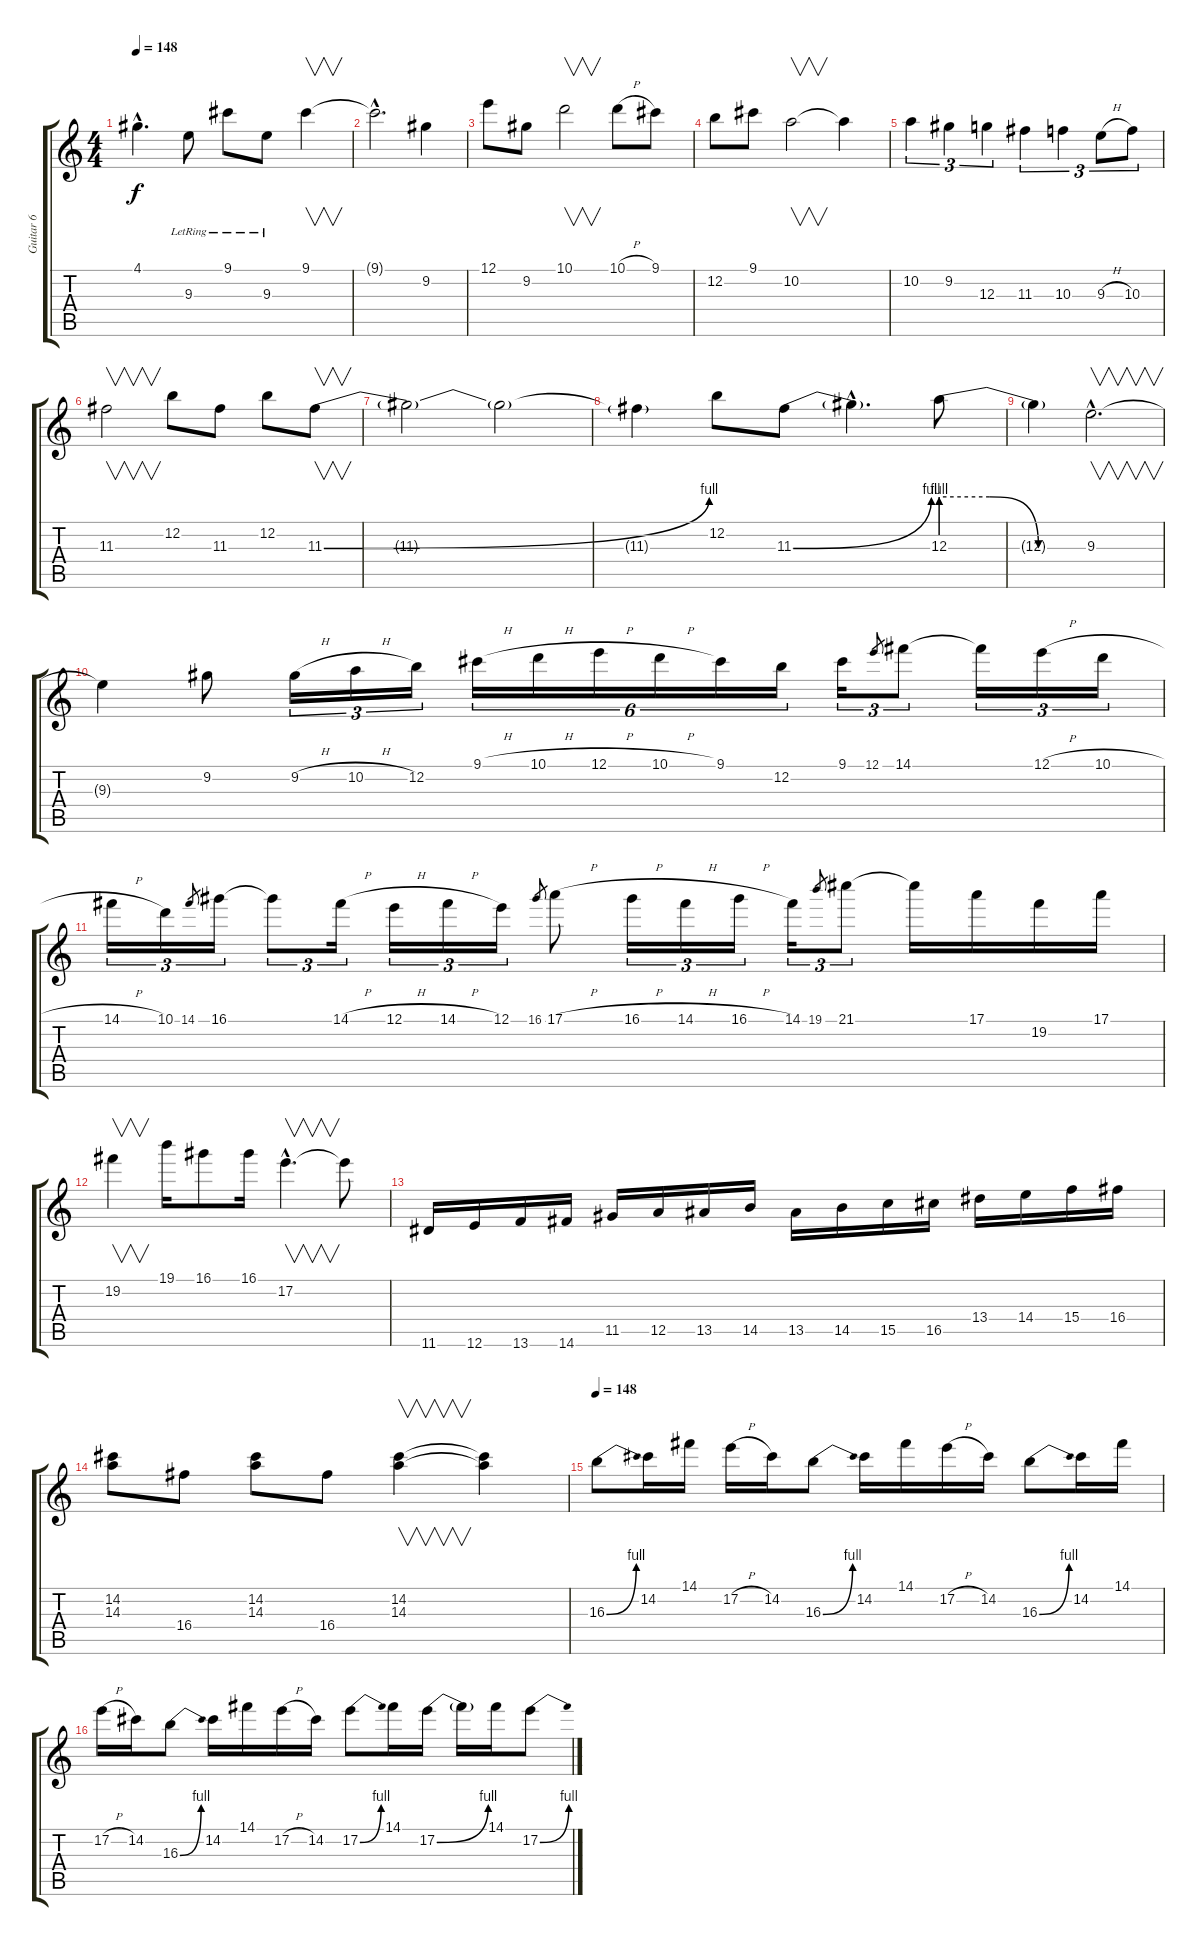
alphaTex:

\track ("Guitar 6" "Guitar 6") {instrument distortionguitar}
\staff {score tabs}
\tuning (E4 B3 G3 D3 A2 E2) {hide}
\ts (4 4)
\tempo 148
\clef g2
\ks c
4.1{hac t}.4{d dy f} 9.3{lr}.8 9.1{lr}.8 9.3{lr}.8 9.1.4{v} |
9.1{hac t}.2{d} 9.2.4 |
12.1.8 9.2.8 10.1.2{v} 10.1{h}.8 9.1.8 |
12.2.8 9.1.8 10.2.2{v} 10.2{t}.4 |
10.2.4{tu (3 2)} 9.2.4{tu (3 2)} 12.3.4{tu (3 2)} 11.3.4{tu (3 2)} 10.3.4{tu (3 2)} 9.3{h}.8{tu (3 2)} 10.3.8{tu (3 2)} |
11.3.2{v} 12.2.8 11.3.8 12.2.8 11.3{be (bend 0 0 60 4)}.8{v} |
11.3{t}.2 11.3{t}.2 |
11.3{t}.4 12.2.8 11.3{be (bend 0 0 60 4)}.8 11.3{hac t}.4{d} 12.3{be (custom 0 4 20 4 40 0 60 0)}.8 |
12.3{t}.4 9.3{hac}.2{v d} |
9.3{t}.4 9.2.8 9.2{h}.16{tu (3 2)} 10.2{h}.16{tu (3 2)} 12.2.16{tu (3 2)} 9.1{h}.16{tu (6 4)} 10.1{h}.16{tu (6 4)} 12.1{h}.16{tu (6 4)} 10.1{h}.16{tu (6 4)} 9.1.16{tu (6 4)} 12.2.16{tu (6 4)} 9.1.16{tu (3 2)} 12.1.8{gr} 14.1.8{tu (3 2)} 14.1{t}.16{tu (3 2)} 12.1{h}.16{tu (3 2)} 10.1{h}.16{tu (3 2)} |
14.1{h}.16{tu (3 2)} 10.1.16{tu (3 2)} 14.1.8{gr} 16.1.16{tu (3 2)} 16.1{t}.8{tu (3 2)} 14.1{h}.16{tu (3 2)} 12.1{h}.16{tu (3 2)} 14.1{h}.16{tu (3 2)} 12.1.16{tu (3 2)} 16.1.8{gr} 17.1{h}.8 16.1{h}.16{tu (3 2)} 14.1{h}.16{tu (3 2)} 16.1{h}.16{tu (3 2)} 14.1.16{tu (3 2)} 19.1.8{gr} 21.1.8{tu (3 2)} 21.1{t}.16 17.1.16 19.2.16 17.1.16 |
19.2.4{v} 19.1.16 16.1.8 16.1.16 17.2{hac}.4{v d} 17.2{t}.8 |
11.6.16 12.6.16 13.6.16 14.6.16 11.5.16 12.5.16 13.5.16 14.5.16 13.5.16 14.5.16 15.5.16 16.5.16 13.4.16 14.4.16 15.4.16 16.4.16 |
(14.2 14.3).8 16.4.8 (14.2 14.3).8 16.4.8 (14.2 14.3).4{v} (14.2{t} 14.3{t}).4 |
\tempo 148
16.3{be (bend 0 0 60 4)}.8 14.2.16 14.1.16 17.2{h}.16 14.2.16 16.3{be (bend 0 0 60 4)}.8 14.2.16 14.1.16 17.2{h}.16 14.2.16 16.3{be (bend 0 0 60 4)}.8 14.2.16 14.1.16 |
17.2{h}.16 14.2.16 16.3{be (bend 0 0 60 4)}.8 14.2.16 14.1.16 17.2{h}.16 14.2.16 17.2{be (bend 0 0 60 4)}.8 14.1.16 17.2{be (bend 0 0 60 4)}.16 17.2{t}.16 14.1.16 17.2{be (bend 0 0 60 4)}.8
